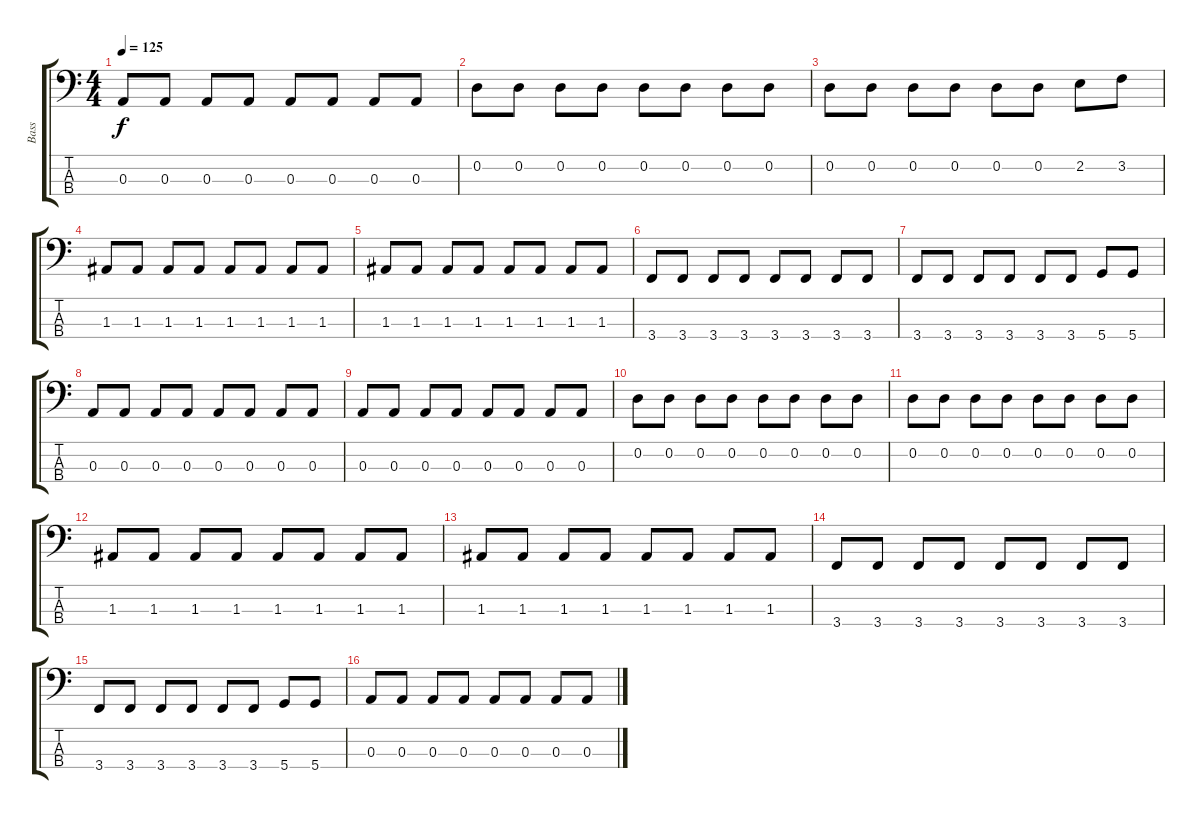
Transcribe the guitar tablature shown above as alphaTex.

\track ("Bass" "Bass") {instrument electricbassfinger}
\staff {score tabs}
\tuning (G2 D2 A1 D1) {hide}
\ts (4 4)
\tempo 125
\clef f4
\ks c
0.3.8{dy f} 0.3.8 0.3.8 0.3.8 0.3.8 0.3.8 0.3.8 0.3.8 |
0.2.8 0.2.8 0.2.8 0.2.8 0.2.8 0.2.8 0.2.8 0.2.8 |
0.2.8 0.2.8 0.2.8 0.2.8 0.2.8 0.2.8 2.2.8 3.2.8 |
1.3.8 1.3.8 1.3.8 1.3.8 1.3.8 1.3.8 1.3.8 1.3.8 |
1.3.8 1.3.8 1.3.8 1.3.8 1.3.8 1.3.8 1.3.8 1.3.8 |
3.4.8 3.4.8 3.4.8 3.4.8 3.4.8 3.4.8 3.4.8 3.4.8 |
3.4.8 3.4.8 3.4.8 3.4.8 3.4.8 3.4.8 5.4.8 5.4.8 |
0.3.8 0.3.8 0.3.8 0.3.8 0.3.8 0.3.8 0.3.8 0.3.8 |
0.3.8 0.3.8 0.3.8 0.3.8 0.3.8 0.3.8 0.3.8 0.3.8 |
0.2.8 0.2.8 0.2.8 0.2.8 0.2.8 0.2.8 0.2.8 0.2.8 |
0.2.8 0.2.8 0.2.8 0.2.8 0.2.8 0.2.8 0.2.8 0.2.8 |
1.3.8 1.3.8 1.3.8 1.3.8 1.3.8 1.3.8 1.3.8 1.3.8 |
1.3.8 1.3.8 1.3.8 1.3.8 1.3.8 1.3.8 1.3.8 1.3.8 |
3.4.8 3.4.8 3.4.8 3.4.8 3.4.8 3.4.8 3.4.8 3.4.8 |
3.4.8 3.4.8 3.4.8 3.4.8 3.4.8 3.4.8 5.4.8 5.4.8 |
0.3.8 0.3.8 0.3.8 0.3.8 0.3.8 0.3.8 0.3.8 0.3.8
